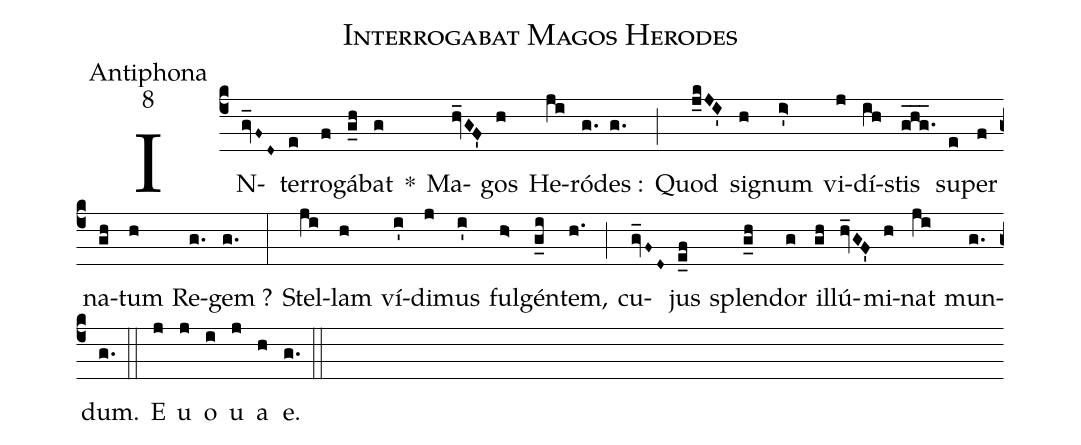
name:Interrogabat Magos Herodes;
office-part:Antiphona;
mode:8;
%%
(c4) IN(gv_F~D~)ter(e)ro(f)gá(g_h)bat(g) *() Ma(hv_GF')gos(h) He(ji)ró(g.)des :(g.) (;) Quod(j_kJI') si(h)gnum(i>') vi(j)dí(ih)stis(ghg___.) su(e)per(f) na(gh)tum(h) Re(g.)gem ?(g.) (:) Stel(ji)lam(h) ví(i')di(j)mus(i') ful(h>)gén(g_i)tem,(h.) (;) cu(gv_F~D~)jus(e_f) splen(g_h)dor(g) il(gh)lú(hv_GF')mi(h)nat(ji) mun(g.)dum.(g.) (::) E(j) u(j) o(i) u(j) a(h) e.(g.) (::)
